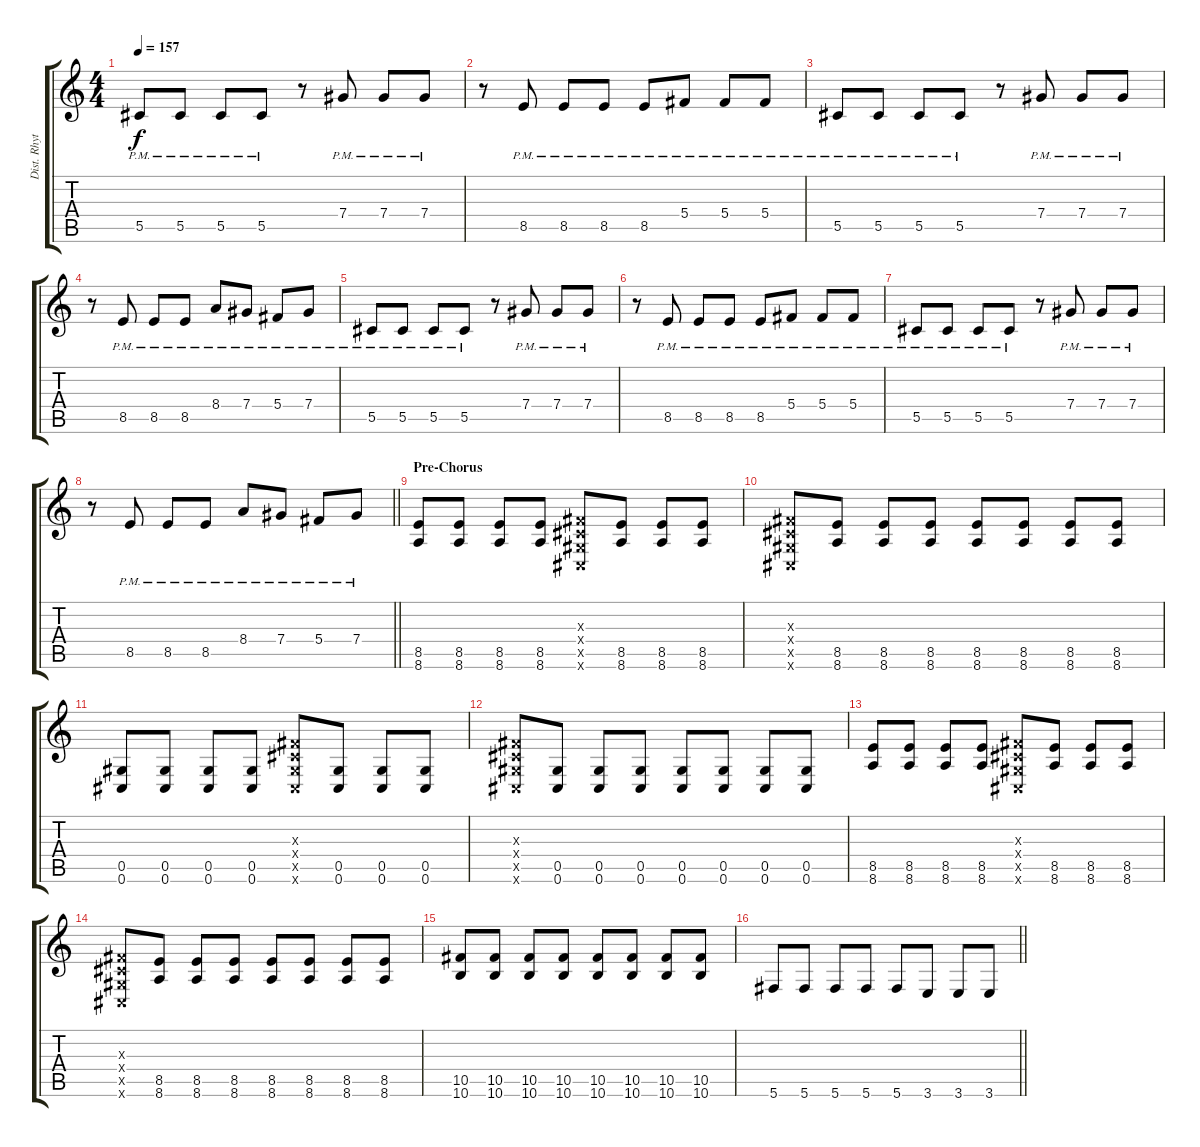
\track ("Dist. Rhytm Guitar [L]" "Dist. Rhyt") {instrument distortionguitar}
\staff {score tabs}
\tuning (Eb4 Bb3 Gb3 Db3 Ab2 Db2) {hide}
\ts (4 4)
\tempo 157
\clef g2
\ks c
5.5{pm}.8{dy f} 5.5{pm}.8 5.5{pm}.8 5.5{pm}.8 r.8 7.4{pm}.8 7.4{pm}.8 7.4{pm}.8 |
r.8 8.5{pm}.8 8.5{pm}.8 8.5{pm}.8 8.5{pm}.8 5.4{pm}.8 5.4{pm}.8 5.4{pm}.8 |
5.5{pm}.8 5.5{pm}.8 5.5{pm}.8 5.5{pm}.8 r.8 7.4{pm}.8 7.4{pm}.8 7.4{pm}.8 |
r.8 8.5{pm}.8 8.5{pm}.8 8.5{pm}.8 8.4{pm}.8 7.4{pm}.8 5.4{pm}.8 7.4{pm}.8 |
5.5{pm}.8 5.5{pm}.8 5.5{pm}.8 5.5{pm}.8 r.8 7.4{pm}.8 7.4{pm}.8 7.4{pm}.8 |
r.8 8.5{pm}.8 8.5{pm}.8 8.5{pm}.8 8.5{pm}.8 5.4{pm}.8 5.4{pm}.8 5.4{pm}.8 |
5.5{pm}.8 5.5{pm}.8 5.5{pm}.8 5.5{pm}.8 r.8 7.4{pm}.8 7.4{pm}.8 7.4{pm}.8 |
\barLineRight lightlight
r.8 8.5{pm}.8 8.5{pm}.8 8.5{pm}.8 8.4{pm}.8 7.4{pm}.8 5.4{pm}.8 7.4{pm}.8 |
\section ("" "Pre-Chorus")
(8.5 8.6).8 (8.5 8.6).8 (8.5 8.6).8 (8.5 8.6).8 (0.3{x} 0.4{x} 0.5{x} 0.6{x}).8 (8.5 8.6).8 (8.5 8.6).8 (8.5 8.6).8 |
(0.3{x} 0.4{x} 0.5{x} 0.6{x}).8 (8.5 8.6).8 (8.5 8.6).8 (8.5 8.6).8 (8.5 8.6).8 (8.5 8.6).8 (8.5 8.6).8 (8.5 8.6).8 |
(0.5 0.6).8 (0.5 0.6).8 (0.5 0.6).8 (0.5 0.6).8 (0.3{x} 0.4{x} 0.5{x} 0.6{x}).8 (0.5 0.6).8 (0.5 0.6).8 (0.5 0.6).8 |
(0.3{x} 0.4{x} 0.5{x} 0.6{x}).8 (0.5 0.6).8 (0.5 0.6).8 (0.5 0.6).8 (0.5 0.6).8 (0.5 0.6).8 (0.5 0.6).8 (0.5 0.6).8 |
(8.5 8.6).8 (8.5 8.6).8 (8.5 8.6).8 (8.5 8.6).8 (0.3{x} 0.4{x} 0.5{x} 0.6{x}).8 (8.5 8.6).8 (8.5 8.6).8 (8.5 8.6).8 |
(0.3{x} 0.4{x} 0.5{x} 0.6{x}).8 (8.5 8.6).8 (8.5 8.6).8 (8.5 8.6).8 (8.5 8.6).8 (8.5 8.6).8 (8.5 8.6).8 (8.5 8.6).8 |
(10.5 10.6).8 (10.5 10.6).8 (10.5 10.6).8 (10.5 10.6).8 (10.5 10.6).8 (10.5 10.6).8 (10.5 10.6).8 (10.5 10.6).8 |
\barLineRight lightlight
5.6.8 5.6.8 5.6.8 5.6.8 5.6.8 3.6.8 3.6.8 3.6.8
